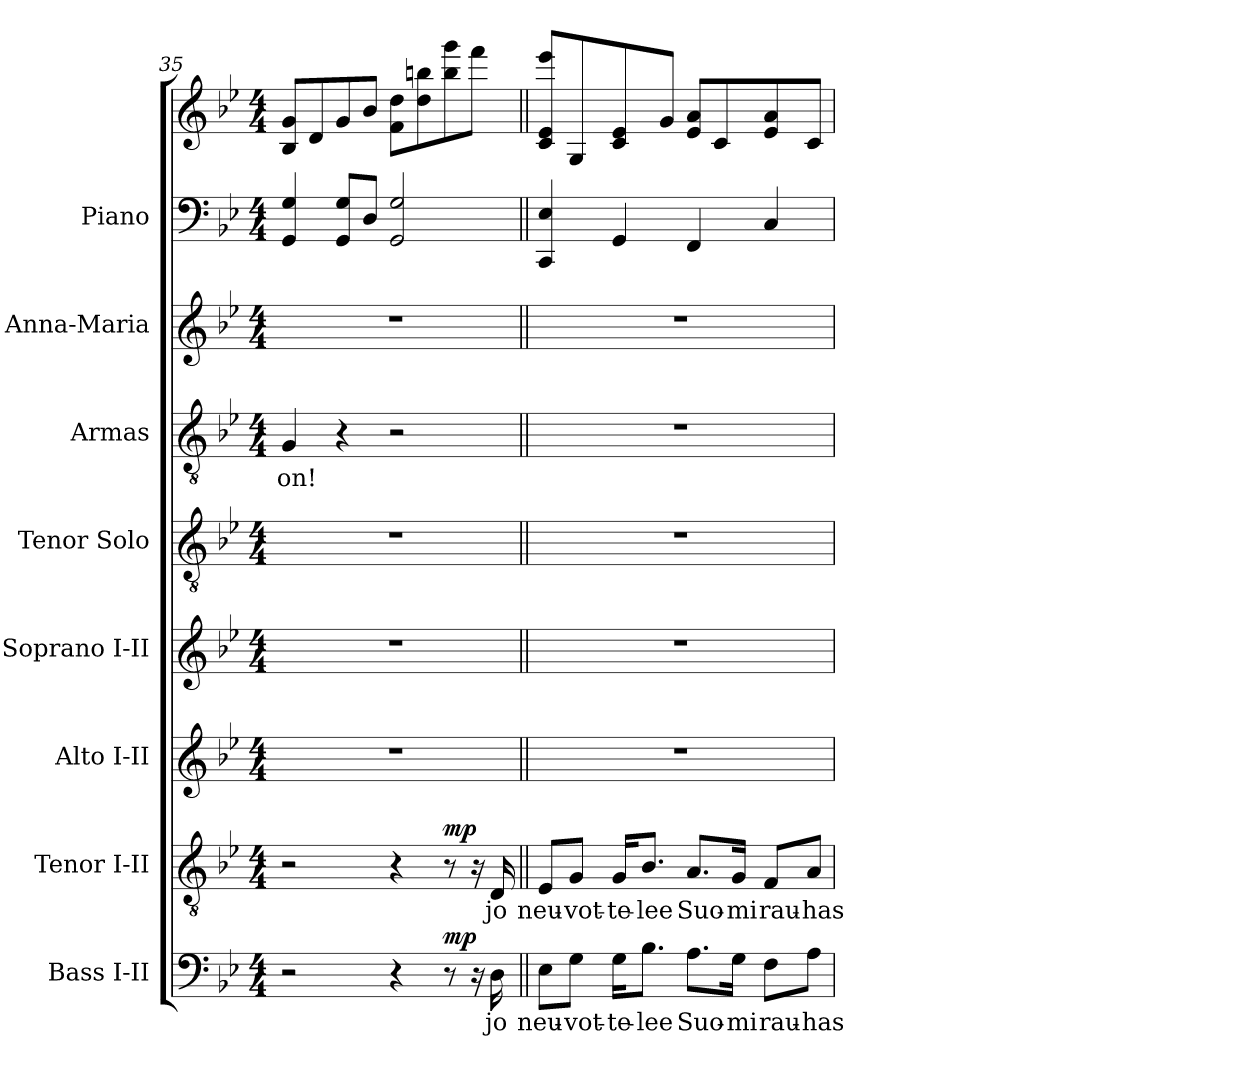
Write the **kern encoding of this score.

**kern	**text	**dynam	**kern	**text	**dynam	**kern	**kern	**kern	**kern	**text	**kern	**kern	**kern
*part8	*part8	*part8	*part7	*part7	*part7	*part6	*part5	*part4	*part3	*part3	*part2	*part1	*part1
*staff9	*staff9	*staff9	*staff8	*staff8	*staff8	*staff7	*staff6	*staff5	*staff4	*staff4	*staff3	*staff2	*staff1
*I"Bass I-II	*	*	*I"Tenor I-II	*	*	*I"Alto I-II	*I"Soprano I-II	*I"Tenor Solo	*I"Armas	*	*I"Anna-Maria	*I"Piano	*
*I'B.	*	*	*I'T.	*	*	*I'A.	*I'S.	*I'T. Solo	*I'Armas	*	*I'A-M	*I'Pno.	*
*clefF4	*	*	*clefGv2	*	*	*clefG2	*clefG2	*clefGv2	*clefGv2	*	*clefG2	*clefF4	*clefG2
*	*	*	*ITrd7c12	*	*	*	*	*ITrd7c12	*ITrd7c12	*	*	*	*
*k[b-e-]	*	*	*k[b-e-]	*	*	*k[b-e-]	*k[b-e-]	*k[b-e-]	*k[b-e-]	*	*k[b-e-]	*k[b-e-]	*k[b-e-]
*B-:	*	*	*B-:	*	*	*B-:	*B-:	*B-:	*B-:	*	*B-:	*B-:	*B-:
*M4/4	*	*	*M4/4	*	*	*M4/4	*M4/4	*M4/4	*M4/4	*	*M4/4	*M4/4	*M4/4
=35	=35	=35	=35	=35	=35	=35	=35	=35	=35	=35	=35	=35	=35
!	!	!	!	!	!	!	!	!	!	!LO:LY:b:color=#000000	!	!	!
2r	.	.	2r	.	.	1r	1r	1r	4GGi/	on!	1r	4GGi/ 4Gi	8B-i/ 8giL
.	.	.	.	.	.	.	.	.	.	.	.	.	8di/
.	.	.	.	.	.	.	.	.	4r	.	.	8GGi/ 8GiL	8gi/
.	.	.	.	.	.	.	.	.	.	.	.	8Di/J	8b-i/J
4r	.	.	4r	.	.	.	.	.	2r	.	.	2GGi/ 2Gi	8fi\ 8ddiL
.	.	.	.	.	.	.	.	.	.	.	.	.	8ddi\ 8bbni
8r	.	mp	8r	.	mp	.	.	.	.	.	.	.	8bbi\ 8gggi
16r	.	.	16r	.	.	.	.	.	.	.	.	.	8fffi\J
!	!LO:LY:b:color=#000000	!	!	!	!	!	!	!	!	!	!	!	!
!	!	!	!	!LO:LY:b:color=#000000	!	!	!	!	!	!	!	!	!
16Di\	jo	.	16DDi/	jo	.	.	.	.	.	.	.	.	.
!!LO:LB:g=z
=36||	=36||	=36||	=36||	=36||	=36||	=36||	=36||	=36||	=36||	=36||	=36||	=36||	=36||
!	!LO:LY:b:color=#000000	!	!	!	!	!	!	!	!	!	!	!	!
!	!	!	!	!LO:LY:b:color=#000000	!	!	!	!	!	!	!	!	!
8E-i\L	neu-	.	8EE-i/L	neu-	.	1r	1r	1r	1r	.	1r	4CCi/ 4E-i	8ci/ 8e-i 8eee-iL
!	!LO:LY:b:color=#000000	!	!	!	!	!	!	!	!	!	!	!	!
!	!	!	!	!LO:LY:b:color=#000000	!	!	!	!	!	!	!	!	!
8Gi\J	-vot-	.	8GGi/J	-vot-	.	.	.	.	.	.	.	.	8Gi/
!	!LO:LY:b:color=#000000	!	!	!	!	!	!	!	!	!	!	!	!
!	!	!	!	!LO:LY:b:color=#000000	!	!	!	!	!	!	!	!	!
16Gi\KL	-te-	.	16GGi/KL	-te-	.	.	.	.	.	.	.	4GGi/	8ci/ 8e-i
!	!LO:LY:b:color=#000000	!	!	!	!	!	!	!	!	!	!	!	!
!	!	!	!	!LO:LY:b:color=#000000	!	!	!	!	!	!	!	!	!
8.B-i\J	-lee	.	8.BB-i/J	-lee	.	.	.	.	.	.	.	.	.
.	.	.	.	.	.	.	.	.	.	.	.	.	8gi/J
!	!LO:LY:b:color=#000000	!	!	!	!	!	!	!	!	!	!	!	!
!	!	!	!	!LO:LY:b:color=#000000	!	!	!	!	!	!	!	!	!
8.Ai\L	Suo-	.	8.AAi/L	Suo-	.	.	.	.	.	.	.	4FFi/	8e-i/ 8aiL
.	.	.	.	.	.	.	.	.	.	.	.	.	8ci/
!	!LO:LY:b:color=#000000	!	!	!	!	!	!	!	!	!	!	!	!
!	!	!	!	!LO:LY:b:color=#000000	!	!	!	!	!	!	!	!	!
16Gi\Jk	-mi	.	16GGi/Jk	-mi	.	.	.	.	.	.	.	.	.
!	!LO:LY:b:color=#000000	!	!	!	!	!	!	!	!	!	!	!	!
!	!	!	!	!LO:LY:b:color=#000000	!	!	!	!	!	!	!	!	!
8Fi\L	rau-	.	8FFi/L	rau-	.	.	.	.	.	.	.	4Ci/	8e-i/ 8ai
!	!LO:LY:b:color=#000000	!	!	!	!	!	!	!	!	!	!	!	!
!	!	!	!	!LO:LY:b:color=#000000	!	!	!	!	!	!	!	!	!
8Ai\J	-has-	.	8AAi/J	-has-	.	.	.	.	.	.	.	.	8ci/J
=	=	=	=	=	=	=	=	=	=	=	=	=	=
*-	*-	*-	*-	*-	*-	*-	*-	*-	*-	*-	*-	*-	*-
